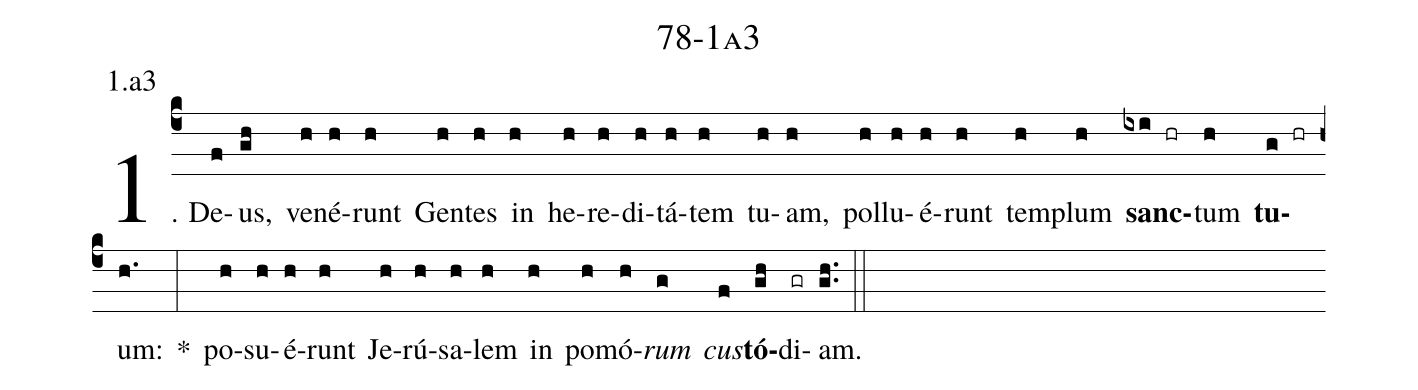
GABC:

name: 78-1a3;
annotation: 1.a3;
%%
(c4)1. De(f)us,(gh) ve(h)né(h)runt(h) Gen(h)tes(h) in(h) he(h)re(h)di(h)tá(h)tem(h) tu(h)am,(h) pol(h)lu(h)é(h)runt(h) tem(h)plum(h) <b>sanc</b>(ixi hr)tum(h) <b>tu</b>(g hr)um:(h.) *(:) po(h)su(h)é(h)runt(h) Je(h)rú(h)sa(h)lem(h) in(h) po(h)mó(h)<i>rum</i>(g) <i>cus</i>(f)<b>tó</b>(gh)di(gr)am.(gh..) (::)
